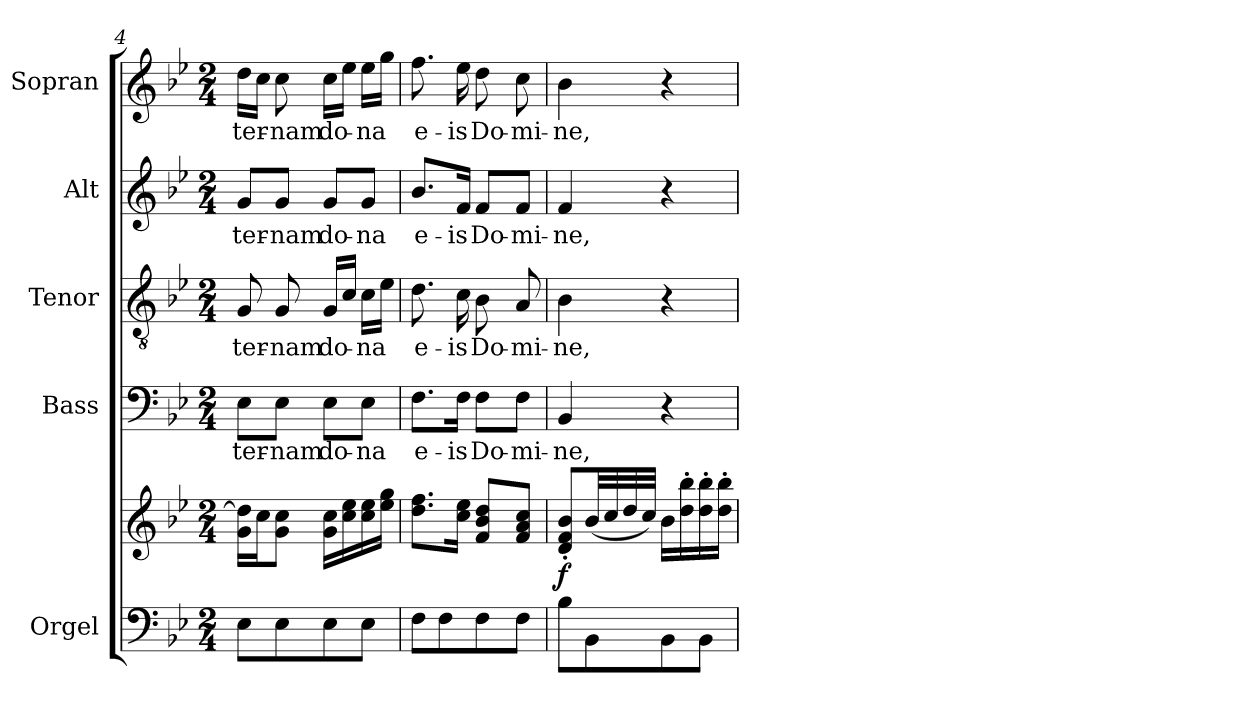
**kern	**kern	**dynam	**kern	**text	**kern	**text	**kern	**text	**kern	**text
*part5	*part5	*part5	*part4	*part4	*part3	*part3	*part2	*part2	*part1	*part1
*staff6	*staff5	*staff5/6	*staff4	*staff4	*staff3	*staff3	*staff2	*staff2	*staff1	*staff1
*I"Orgel	*	*	*I"Bass	*	*I"Tenor	*	*I"Alt	*	*I"Sopran	*
*I'Org.	*	*	*I'B.	*	*I'T.	*	*I'A.	*	*I'S.	*
*clefF4	*clefG2	*	*clefF4	*	*clefGv2	*	*clefG2	*	*clefG2	*
*k[b-e-]	*k[b-e-]	*	*k[b-e-]	*	*k[b-e-]	*	*k[b-e-]	*	*k[b-e-]	*
*B-:	*B-:	*	*B-:	*	*B-:	*	*B-:	*	*B-:	*
*M2/4	*M2/4	*	*M2/4	*	*M2/4	*	*M2/4	*	*M2/4	*
=4	=4	=4	=4	=4	=4	=4	=4	=4	=4	=4
!	!	!	!	!LO:LY:b	!	!LO:LY:b	!	!LO:LY:b	!	!LO:LY:b
8E-\L	16g\ 16dd\]LL	.	8E-\L	-ter-	8G/	-ter-	8g/L	-ter-	16dd\LL	-ter-
.	16cc\J	.	.	.	.	.	.	.	16cc\JJ	.
!	!	!	!	!LO:LY:b	!	!LO:LY:b	!	!LO:LY:b	!	!LO:LY:b
8E-\	8g\ 8cc\J	.	8E-\J	-nam	8G/	-nam	8g/J	-nam	8cc\	-nam
!	!	!	!	!LO:LY:b	!	!LO:LY:b	!	!LO:LY:b	!	!LO:LY:b
8E-\	16g\ 16cc\LL	.	8E-\L	do-	16G/LL	do-	8g/L	do-	16cc\LL	do-
.	16cc\ 16ee-\	.	.	.	16c/JJ	.	.	.	16ee-\JJ	.
!	!	!	!	!LO:LY:b	!	!LO:LY:b	!	!LO:LY:b	!	!LO:LY:b
8E-\J	16cc\ 16ee-\	.	8E-\J	-na	16c\LL	-na	8g/J	-na	16ee-\LL	-na
.	16ee-\ 16gg\JJ	.	.	.	16e-\JJ	.	.	.	16gg\JJ	.
=5	=5	=5	=5	=5	=5	=5	=5	=5	=5	=5
!	!	!	!	!LO:LY:b	!	!LO:LY:b	!	!LO:LY:b	!	!LO:LY:b
8F\L	8.dd\ 8.ff\L	.	8.F\L	e-	8.d\	e-	8.b-/L	e-	8.ff\	e-
8F\	.	.	.	.	.	.	.	.	.	.
!	!	!	!	!LO:LY:b	!	!LO:LY:b	!	!LO:LY:b	!	!LO:LY:b
.	16cc\ 16ee-\Jk	.	16F\Jk	-is	16c\	-is	16f/Jk	-is	16ee-\	-is
!	!	!	!	!LO:LY:b	!	!LO:LY:b	!	!LO:LY:b	!	!LO:LY:b
8F\	8f/ 8b-/ 8dd/L	.	8F\L	Do-	8B-\	Do-	8f/L	Do-	8dd\	Do-
!	!	!	!	!LO:LY:b	!	!LO:LY:b	!	!LO:LY:b	!	!LO:LY:b
8F\J	8f/ 8a/ 8cc/J	.	8F\J	-mi-	8A/	-mi-	8f/J	-mi-	8cc\	-mi-
=6	=6	=6	=6	=6	=6	=6	=6	=6	=6	=6
!	!	!LO:DY:b	!	!LO:LY:b	!	!LO:LY:b	!	!LO:LY:b	!	!LO:LY:b
8B-\L	8d/'< 8f/'< 8b-/'<L	f	4BB-/	-ne,	4B-\	-ne,	4f/	-ne,	4b-\	-ne,
8BB-\	(<32b-/LL	.	.	.	.	.	.	.	.	.
.	32cc/	.	.	.	.	.	.	.	.	.
.	32dd/	.	.	.	.	.	.	.	.	.
.	32cc/JJJ)	.	.	.	.	.	.	.	.	.
8BB-\	16b-\LL	.	4r	.	4r	.	4r	.	4r	.
.	16dd\'> 16bb-\'>	.	.	.	.	.	.	.	.	.
8BB-\J	16dd\'> 16bb-\'>	.	.	.	.	.	.	.	.	.
.	16dd\'> 16bb-\'>JJ	.	.	.	.	.	.	.	.	.
=	=	=	=	=	=	=	=	=	=	=
*-	*-	*-	*-	*-	*-	*-	*-	*-	*-	*-
